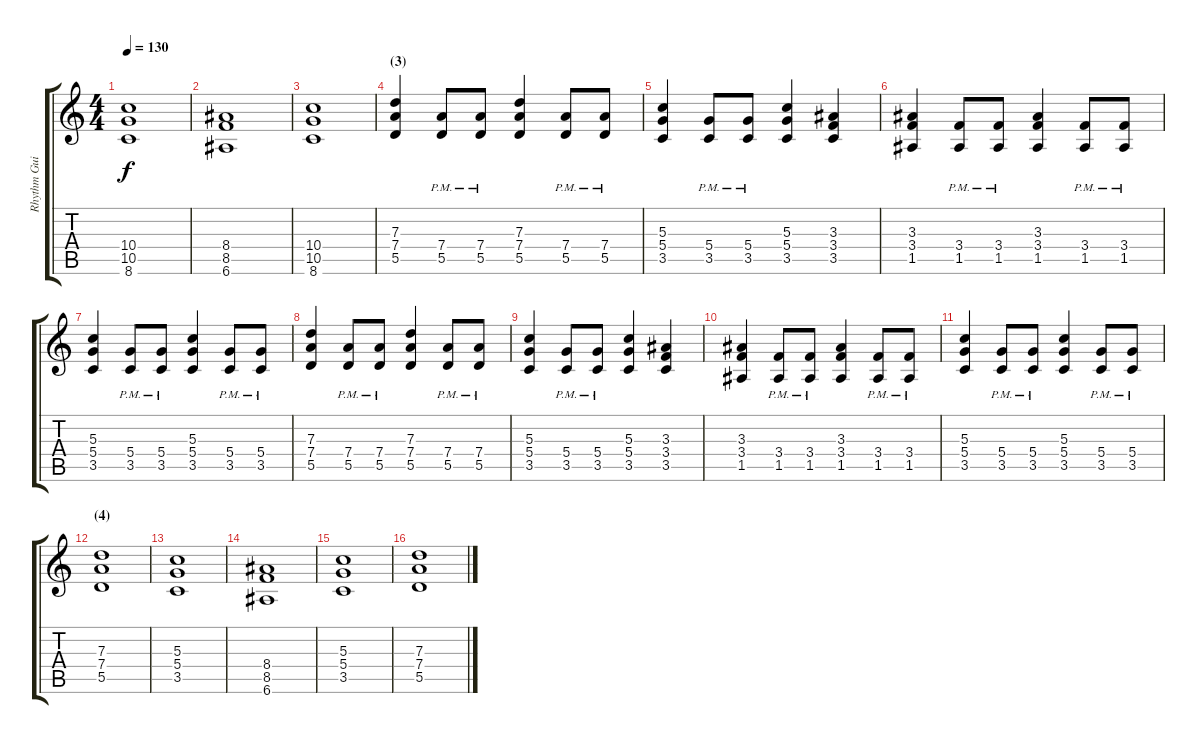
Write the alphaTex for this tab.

\track ("Rhythm Guitar" "Rhythm Gui") {instrument distortionguitar}
\staff {score tabs}
\tuning (E4 B3 G3 D3 A2 E2) {hide}
\ts (4 4)
\tempo 130
\clef g2
\ks c
(10.4 10.5 8.6).1{dy f} |
(8.4 8.5 6.6).1 |
(10.4 10.5 8.6).1 |
\section ("" "(3)")
(7.3 7.4 5.5).4 (7.4{pm} 5.5{pm}).8 (7.4{pm} 5.5{pm}).8 (7.3 7.4 5.5).4 (7.4{pm} 5.5{pm}).8 (7.4{pm} 5.5{pm}).8 |
(5.3 5.4 3.5).4 (5.4{pm} 3.5{pm}).8 (5.4{pm} 3.5{pm}).8 (5.3 5.4 3.5).4 (3.3 3.4 3.5).4 |
(3.3 3.4 1.5).4 (3.4{pm} 1.5).8 (3.4{pm} 1.5{pm}).8 (3.3 3.4 1.5).4 (3.4{pm} 1.5{pm}).8 (3.4{pm} 1.5{pm}).8 |
(5.3 5.4 3.5).4 (5.4{pm} 3.5{pm}).8 (5.4{pm} 3.5{pm}).8 (5.3 5.4 3.5).4 (5.4{pm} 3.5{pm}).8 (5.4{pm} 3.5{pm}).8 |
(7.3 7.4 5.5).4 (7.4{pm} 5.5{pm}).8 (7.4{pm} 5.5{pm}).8 (7.3 7.4 5.5).4 (7.4{pm} 5.5{pm}).8 (7.4{pm} 5.5{pm}).8 |
(5.3 5.4 3.5).4 (5.4{pm} 3.5{pm}).8 (5.4{pm} 3.5{pm}).8 (5.3 5.4 3.5).4 (3.3 3.4 3.5).4 |
(3.3 3.4 1.5).4 (3.4{pm} 1.5).8 (3.4{pm} 1.5{pm}).8 (3.3 3.4 1.5).4 (3.4{pm} 1.5{pm}).8 (3.4{pm} 1.5{pm}).8 |
(5.3 5.4 3.5).4 (5.4{pm} 3.5{pm}).8 (5.4{pm} 3.5{pm}).8 (5.3 5.4 3.5).4 (5.4{pm} 3.5{pm}).8 (5.4{pm} 3.5{pm}).8 |
\section ("" "(4)")
(7.3 7.4 5.5).1 |
(5.3 5.4 3.5).1 |
(8.4 8.5 6.6).1 |
(5.3 5.4 3.5).1 |
(7.3 7.4 5.5).1
